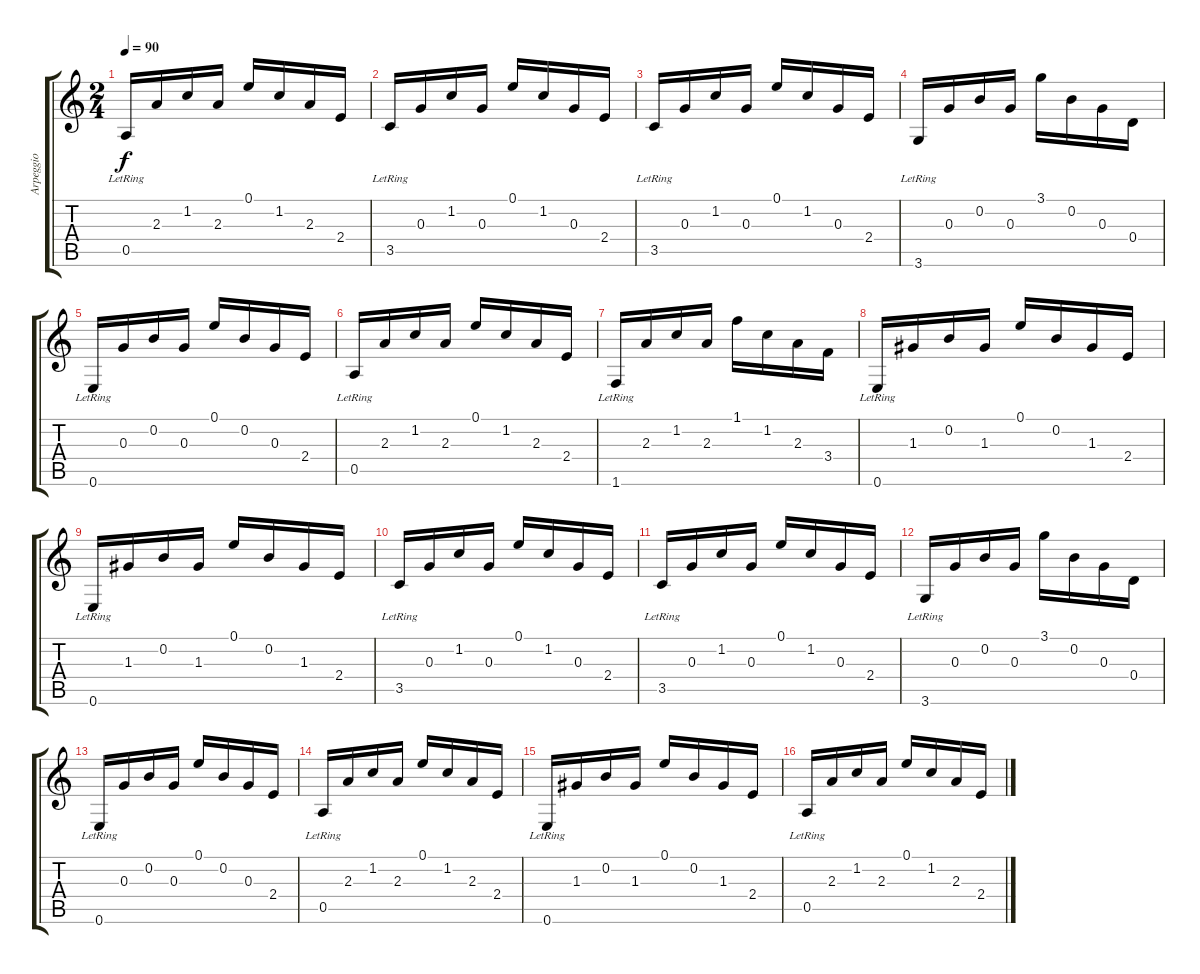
\track ("Arpeggio" "Arpeggio") {instrument acousticguitarnylon}
\staff {score tabs}
\tuning (E4 B3 G3 D3 A2 E2) {hide}
\ts (2 4)
\tempo 90
\clef g2
\ks c
0.5{lr}.16{dy f} 2.3.16 1.2.16 2.3.16 0.1.16 1.2.16 2.3.16 2.4.16 |
3.5{lr}.16 0.3.16 1.2.16 0.3.16 0.1.16 1.2.16 0.3.16 2.4.16 |
3.5{lr}.16 0.3.16 1.2.16 0.3.16 0.1.16 1.2.16 0.3.16 2.4.16 |
3.6{lr}.16 0.3.16 0.2.16 0.3.16 3.1.16 0.2.16 0.3.16 0.4.16 |
0.6{lr}.16 0.3.16 0.2.16 0.3.16 0.1.16 0.2.16 0.3.16 2.4.16 |
0.5{lr}.16 2.3.16 1.2.16 2.3.16 0.1.16 1.2.16 2.3.16 2.4.16 |
1.6{lr}.16 2.3.16 1.2.16 2.3.16 1.1.16 1.2.16 2.3.16 3.4.16 |
0.6{lr}.16 1.3.16 0.2.16 1.3.16 0.1.16 0.2.16 1.3.16 2.4.16 |
0.6{lr}.16 1.3.16 0.2.16 1.3.16 0.1.16 0.2.16 1.3.16 2.4.16 |
3.5{lr}.16 0.3.16 1.2.16 0.3.16 0.1.16 1.2.16 0.3.16 2.4.16 |
3.5{lr}.16 0.3.16 1.2.16 0.3.16 0.1.16 1.2.16 0.3.16 2.4.16 |
3.6{lr}.16 0.3.16 0.2.16 0.3.16 3.1.16 0.2.16 0.3.16 0.4.16 |
0.6{lr}.16 0.3.16 0.2.16 0.3.16 0.1.16 0.2.16 0.3.16 2.4.16 |
0.5{lr}.16 2.3.16 1.2.16 2.3.16 0.1.16 1.2.16 2.3.16 2.4.16 |
0.6{lr}.16 1.3.16 0.2.16 1.3.16 0.1.16 0.2.16 1.3.16 2.4.16 |
0.5{lr}.16 2.3.16 1.2.16 2.3.16 0.1.16 1.2.16 2.3.16 2.4.16
